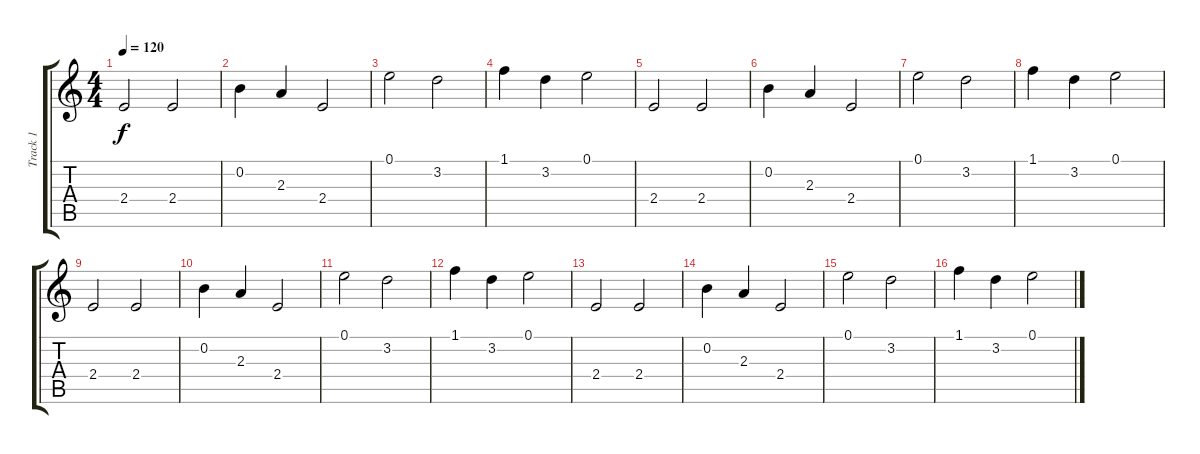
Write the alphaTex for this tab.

\track ("Track 1" "Track 1") {instrument electricguitarmuted}
\staff {score tabs}
\tuning (E4 B3 G3 D3 A2 E2) {hide}
\ts (4 4)
\tempo 120
\clef g2
\ks c
2.4.2{dy f} 2.4.2 |
0.2.4 2.3.4 2.4.2 |
0.1.2 3.2.2 |
1.1.4 3.2.4 0.1.2 |
2.4.2 2.4.2 |
0.2.4 2.3.4 2.4.2 |
0.1.2 3.2.2 |
1.1.4 3.2.4 0.1.2 |
2.4.2 2.4.2 |
0.2.4 2.3.4 2.4.2 |
0.1.2 3.2.2 |
1.1.4 3.2.4 0.1.2 |
2.4.2 2.4.2 |
0.2.4 2.3.4 2.4.2 |
0.1.2 3.2.2 |
1.1.4 3.2.4 0.1.2
